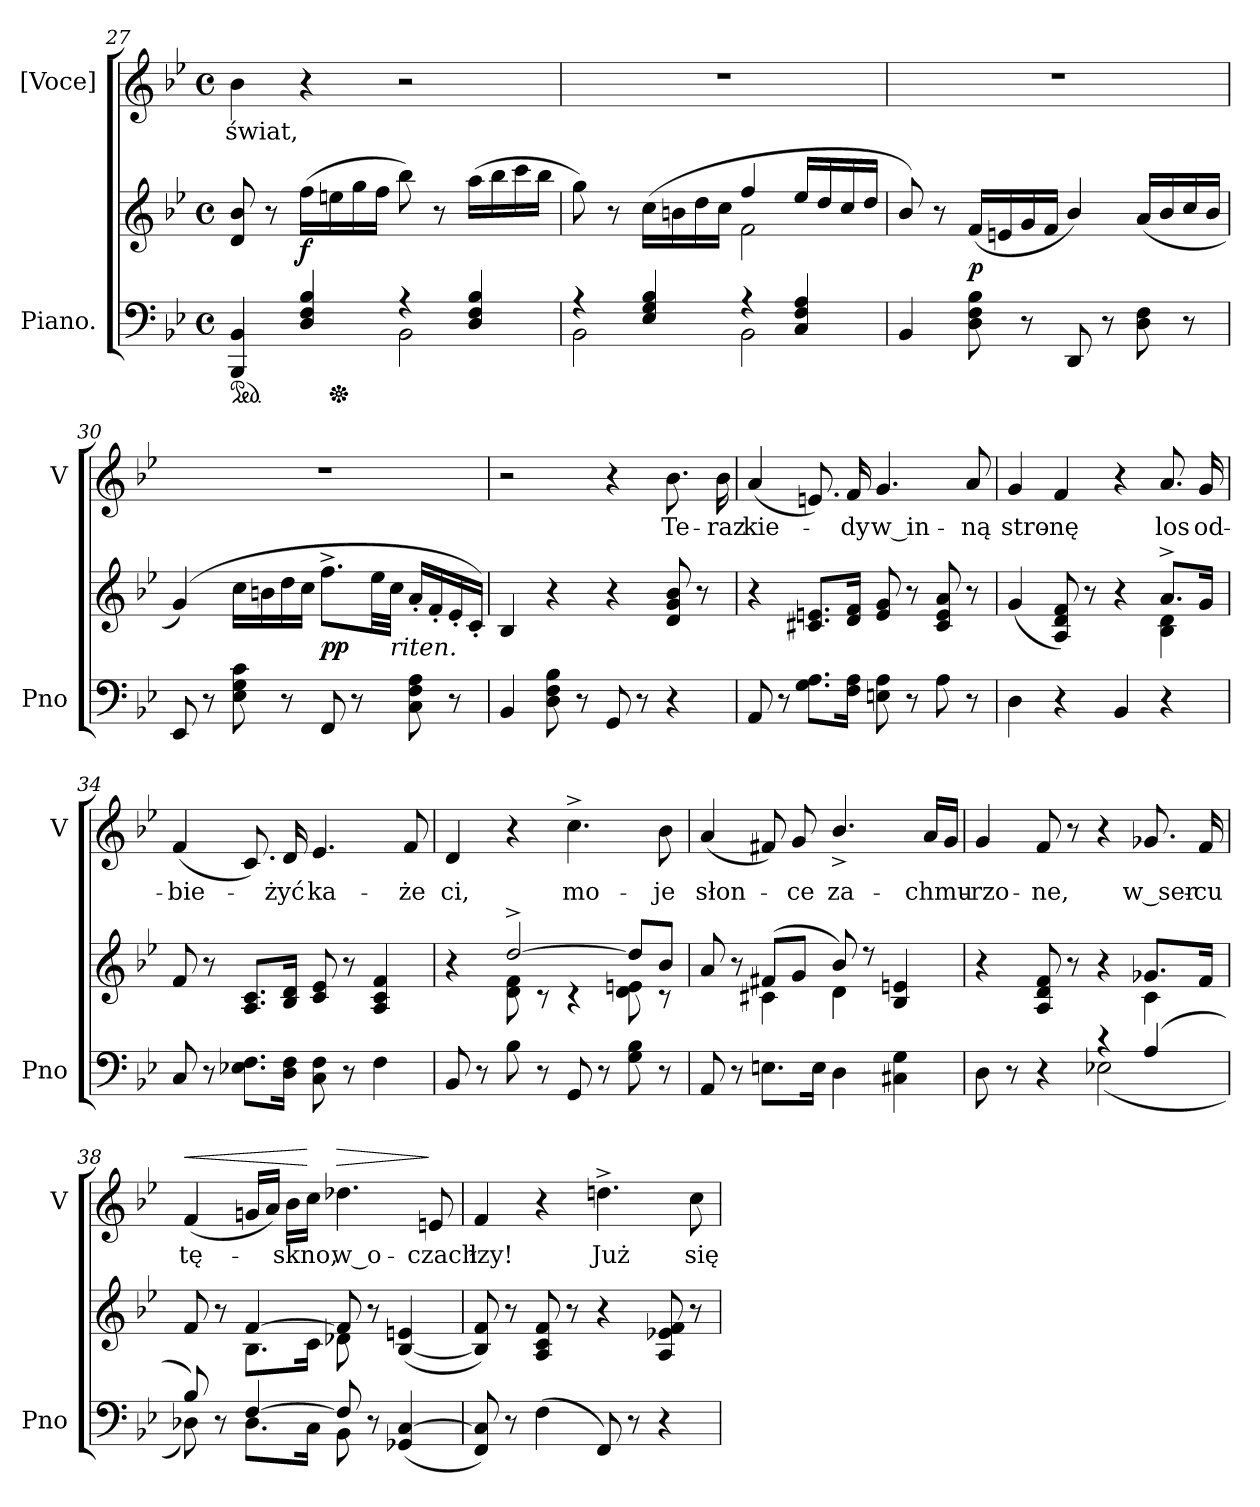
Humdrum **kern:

**kern	**kern	**dynam	**kern	**text	**dynam
*part2	*part2	*part2	*part1	*part1	*part1
*staff3	*staff2	*staff2/3	*staff1	*staff1	*staff1
*I"Piano.	*	*	*I"[Voce]	*	*
*I'Pno	*	*	*I'V	*	*
*clefF4	*clefG2	*	*clefG2	*	*
*k[b-e-]	*k[b-e-]	*	*k[b-e-]	*	*
*g:	*g:	*	*g:	*	*
*M4/4	*M4/4	*	*M4/4	*	*
*met(c)	*met(c)	*	*met(c)	*	*
=27	=27	=27	=27	=27	=27
*^	*	*	*	*	*
*ped	*	*	*	*	*	*
4BBB-/ 4BB-/	2ryy	8d/ 8b-/	.	4b-\	świat,	.
.	.	8r	.	.	.	.
4D/ 4F/ 4B-/	.	(16ff\LL	f	4r	.	.
*Xped	*	*	*	*	*	*
.	.	16een\	.	.	.	.
.	.	16gg\	.	.	.	.
.	.	16ff\JJ	.	.	.	.
4r	2BB-\	8bb-\)	.	2r	.	.
.	.	8r	.	.	.	.
4D/ 4F/ 4B-/	.	(16aa\LL	.	.	.	.
.	.	16bb-\	.	.	.	.
.	.	16ccc\	.	.	.	.
.	.	16bb-\JJ	.	.	.	.
=28	=28	=28	=28	=28	=28	=28
*	*	*^	*	*	*	*
4r	2BB-\	8gg\)	2ryy	.	1r	.	.
.	.	8r	.	.	.	.	.
4E-/ 4G/ 4B-/	.	(16cc\LL	.	.	.	.	.
.	.	16bn\	.	.	.	.	.
.	.	16dd\	.	.	.	.	.
.	.	16cc\JJ	.	.	.	.	.
4r	2BB-\	4ff/	2f\	.	.	.	.
4C/ 4F/ 4A/	.	16ee-/LL	.	.	.	.	.
.	.	16dd/	.	.	.	.	.
.	.	16cc/	.	.	.	.	.
.	.	16dd/JJ	.	.	.	.	.
*v	*v	*	*	*	*	*	*
*	*v	*v	*	*	*	*
=29	=29	=29	=29	=29	=29
4BB-/	8b-/)	.	1r	.	.
.	8r	.	.	.	.
8D\ 8F\ 8B-\	(16f/LL	p	.	.	.
.	16en/	.	.	.	.
8r	16g/	.	.	.	.
.	16f/JJ	.	.	.	.
8DD/	4b-/)	.	.	.	.
8r	.	.	.	.	.
8D\ 8F\	(16a/LL	.	.	.	.
.	16b-/	.	.	.	.
8r	16cc/	.	.	.	.
.	16b-/JJ	.	.	.	.
=30	=30	=30	=30	=30	=30
8EE-/	(4g/)	.	1r	.	.
8r	.	.	.	.	.
8E-\ 8G\ 8c\	16cc\LL	.	.	.	.
.	16bn\	.	.	.	.
8r	16dd\	.	.	.	.
.	16cc\JJ	.	.	.	.
8FF/	8.ff^\L	pp	.	.	.
8r	.	.	.	.	.
.	32ee-\LL	.	.	.	.
!	!LO:TX:b:i:t=riten.	!	!	!	!
.	32cc\JJJ	.	.	.	.
8C\ 8F\ 8A\	16a'/LL	.	.	.	.
.	16f'/	.	.	.	.
8r	16e-'/	.	.	.	.
.	16c'/JJ)	.	.	.	.
=31	=31	=31	=31	=31	=31
4BB-/	4B-/	.	2r	.	.
8D\ 8F\ 8B-\	4r	.	.	.	.
8r	.	.	.	.	.
8GG/	4r	.	4r	.	.
8r	.	.	.	.	.
4r	8d/ 8g/ 8b-/	.	8.b-\	Te-	.
.	8r	.	.	.	.
.	.	.	16b-\	-raz	.
=32	=32	=32	=32	=32	=32
8AA/	4r	.	(4a/	kie-	.
8r	.	.	.	.	.
8.G\ 8.A\L	8.c#X/ 8.en/L	.	8.en/)	.	.
16F\ 16A\Jk	16d/ 16f/Jk	.	16f/	-dy	.
8En\ 8A\	8e/ 8g/	.	4.g/	w_in-	.
8r	8r	.	.	.	.
8A\	8c#/ 8e/ 8a/	.	.	.	.
8r	8r	.	8a/	-ną	.
=33	=33	=33	=33	=33	=33
*	*^	*	*	*	*
4D\	(>4g/	2.ryy	.	4g/	stro-	.
4r	8A/ 8d/ 8f/)	.	.	4f/	-nę	.
.	8r	.	.	.	.	.
4BB-/	4r	.	.	4r	.	.
4r	8.a^/L	4B-\ 4d\	.	8.a/	los	.
.	16g/Jk	.	.	16g/	od-	.
*	*v	*v	*	*	*	*
=34	=34	=34	=34	=34	=34
8C/	8f/	.	(4f/	-bie-	.
8r	8r	.	.	.	.
8.E-X\ 8.F\L	8.A/ 8.c/L	.	8.c/)	.	.
16D\ 16F\Jk	16B-/ 16d/Jk	.	16d/	-żyć	.
8C\ 8F\	8c/ 8e-/	.	4.e-/	ka-	.
8r	8r	.	.	.	.
4F\	4A/ 4c/ 4f/	.	.	.	.
.	.	.	8f/	-że	.
=35	=35	=35	=35	=35	=35
*	*^	*	*	*	*
8BB-/	4r	4ryy	.	4d/	ci,	.
8r	.	.	.	.	.	.
8B-\	[2dd^/	8d\ 8f\	.	4r	.	.
8r	.	8r	.	.	.	.
8GG/	.	4r	.	4.cc^\	mo-	.
8r	.	.	.	.	.	.
8G\ 8B-\	8dd/L]	8d\ 8en\	.	.	.	.
8r	8b-/J	8r	.	8b-\	-je	.
=36	=36	=36	=36	=36	=36	=36
8AA/	8a/	4ryy	.	(4a/	słon-	.
8r	8r	.	.	.	.	.
8.En\L	(8f#X/L	4c#X\	.	8f#X/)	.	.
.	8g/J	.	.	8g/	-ce	.
16E\Jk	.	.	.	.	.	.
4D\	8b-/)	4d\	.	4.b-^>/	za-	.
.	8r	.	.	.	.	.
4C#X\ 4G\	4B-/ 4en/	4ryy	.	.	.	.
.	.	.	.	16a/LL	-chmu-	.
.	.	.	.	16g/JJ	.	.
=37	=37	=37	=37	=37	=37	=37
*^	*	*	*	*	*	*
2ryy	8D\	4r	2.ryy	.	4g/	-rzo-	.
.	8r	.	.	.	.	.	.
.	4r	8A/ 8d/ 8f/	.	.	8f/	-ne,	.
.	.	8r	.	.	8r	.	.
4r	(2E-X\	4r	.	.	4r	.	.
(4A/	.	8.g-X/L	4c\	.	8.g-X/	w_ser-	.
.	.	16f/Jk	.	.	16f/	-cu	.
=38	=38	=38	=38	=38	=38	=38	=38
!	!	!	!	!	!	!	!LO:HP:a
8B-/)	8D-X\)	8f/	4ryy	.	(4f/	tę-	<
8r	8ryy	8r	.	.	.	.	.
[4F/	8.D-\L	[4f/	8.B-\L	.	16gn/LL	.	.
.	.	.	.	.	16a/JJ)	.	.
.	.	.	.	.	16b-\LL	-skno,	.
.	16C\Jk	.	16c\Jk	.	16cc\JJ	.	[
!	!	!	!	!	!	!	!LO:HP:a
8F/]	8BB-\	8f/]	8d-X\	.	4.dd-X\	w_o-	>
8r	8ryy	8r	8ryy	.	.	.	.
(4GG-X/ [4C/	4ryy	(>[4B-/ 4en/	4ryy	.	.	.	.
.	.	.	.	.	8en/	-czach	]
*v	*v	*	*	*	*	*	*
*	*v	*v	*	*	*	*
=39	=39	=39	=39	=39	=39
8FF/ 8C]/)	8B-]/ 8f/)	.	4f/	łzy!	.
8r	8r	.	.	.	.
(4F\	8A/ 8c/ 8f/	.	4r	.	.
.	8r	.	.	.	.
8FF/)	4r	.	4.ddn^\	Już	.
8r	.	.	.	.	.
4r	8A/ 8e-X/ 8f/	.	.	.	.
.	8r	.	8cc\	się	.
=	=	=	=	=	=
*-	*-	*-	*-	*-	*-
